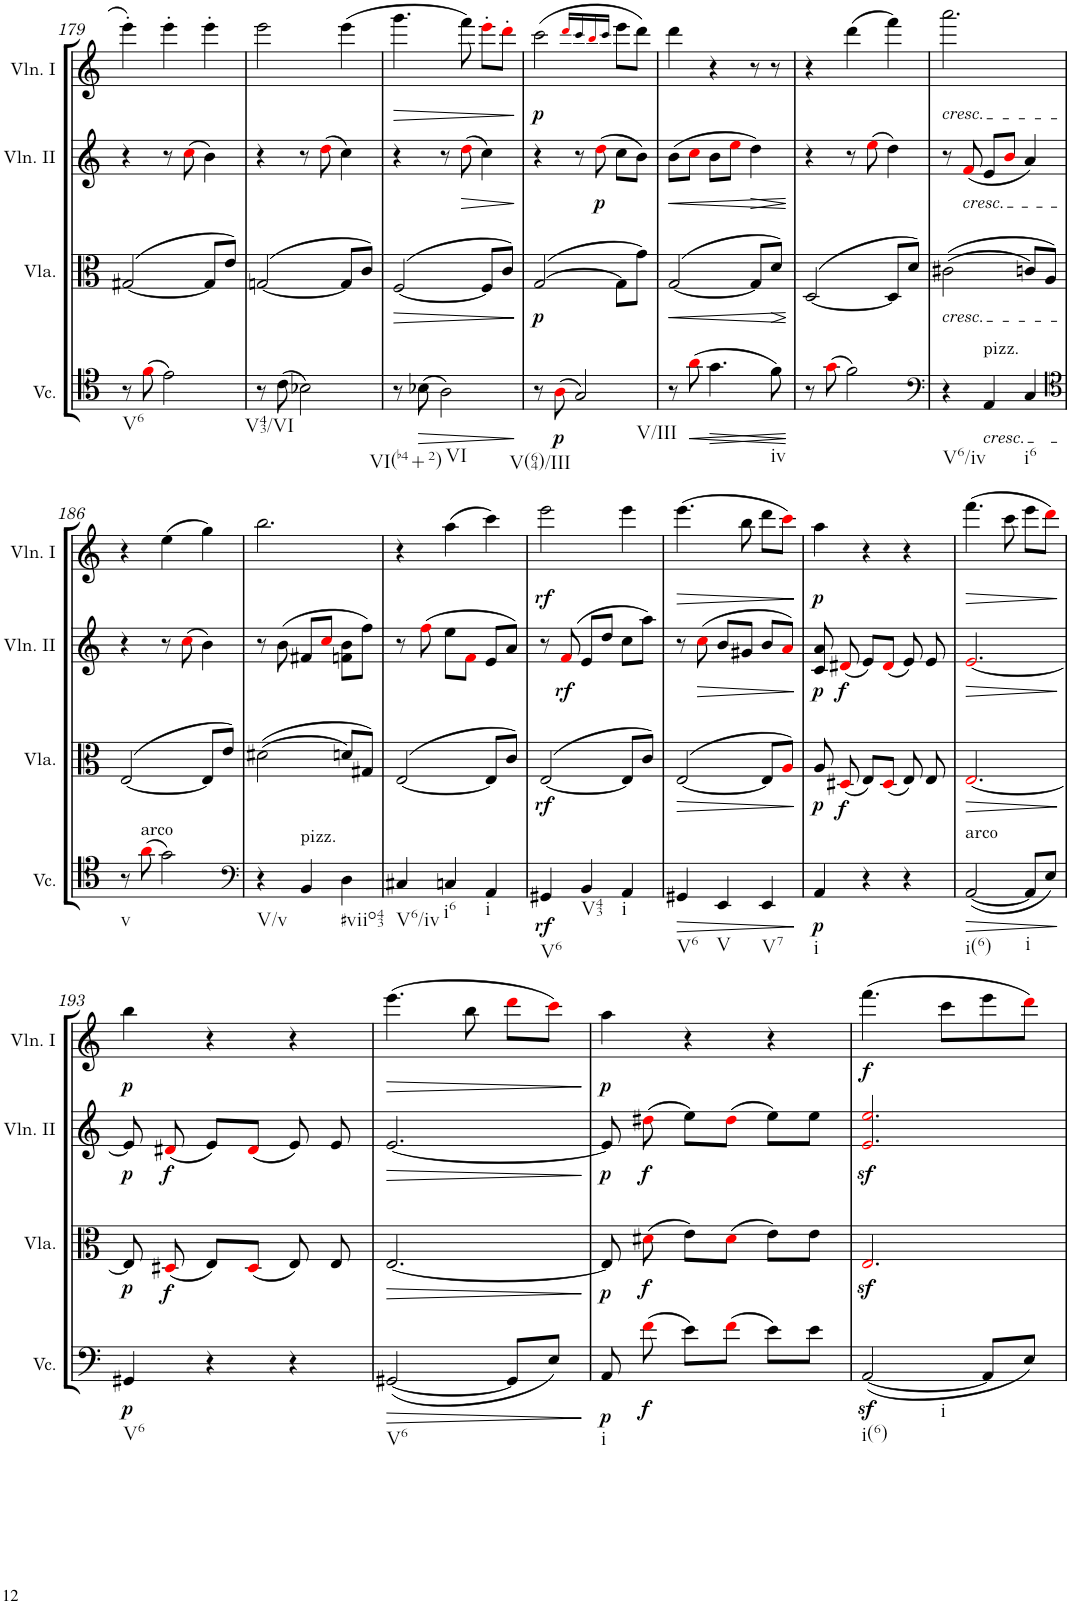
**kern	**dynam	**kern	**dynam	**kern	**dynam	**kern	**dynam
*part4	*part4	*part3	*part3	*part2	*part2	*part1	*part1
*staff4	*staff4	*staff3	*staff3	*staff2	*staff2	*staff1	*staff1
*I"Violoncello	*	*I"Viola	*	*I"Violin II	*	*I"Violin I	*
*I'Vc.	*	*I'Vla.	*	*I'Vln. II	*	*I'Vln. I	*
!!LO:PB:g=z
*clefC4	*	*clefC3	*	*clefG2	*	*clefG2	*
*k[]	*	*k[]	*	*k[]	*	*k[]	*
*M3/4	*	*M3/4	*	*M3/4	*	*M3/4	*
=179	=179	=179	=179	=179	=179	=179	=179
!LO:TX:b:t=V6	!	!	!	!	!	!	!
8r	.	(>[2G#X/	.	4r	.	4eee'\	.
(8fi\	.	.	.	.	.	.	.
2e\)	.	.	.	8r	.	4eee'\	.
.	.	.	.	(8cci\	.	.	.
.	.	8G#/L]	.	4b\)	.	4eee'\	.
.	.	8e/J)	.	.	.	.	.
=180	=180	=180	=180	=180	=180	=180	=180
!LO:TX:b:t=V43/VI	!	!	!	!	!	!	!
8r	.	(>[2Gn/	.	4r	.	2eee\	.
(8c\	.	.	.	.	.	.	.
2B-X\)	.	.	.	8r	.	.	.
.	.	.	.	(8ddi\	.	.	.
.	.	8G/L]	.	4cc\)	.	(4eee\	.
.	.	8c/J)	.	.	.	.	.
=181	=181	=181	=181	=181	=181	=181	=181
!LO:TX:b:t=VI(b4+2)	!	!	!	!	!	!	!
!	!	!	!LO:HP:b	!	!	!	!LO:HP:b
8r	.	(>[2F/	>	4r	.	4.ggg\	>
!	!LO:HP:b	!	!	!	!	!	!
(8B-X\	>	.	.	.	.	.	.
!LO:TX:b:t=VI	!	!	!	!	!	!	!
2A\)	.	.	.	8r	.	.	.
!	!	!	!	!	!LO:HP:b	!	!
.	.	.	.	(8ddi\	>	8fff\)	.
.	.	8F/L]	.	4cc\)	.	8eee'i\L	.
.	.	8c/J)	.	.	.	8ddd'i\J	.
.	]	.	]	.	]	.	]
=182	=182	=182	=182	=182	=182	=182	=182
!LO:TX:b:t=V(64)/III	!	!	!	!	!	!	!
!	!	!	!LO:DY:b	!	!	!	!LO:DY:b
8r	.	([2G/	p	4r	.	(2ccc\	p
!	!LO:DY:b	!	!	!	!	!	!
(8Ai\	p	.	.	.	.	.	.
!LO:TX:b:t=V/III	!	!	!	!	!	!	!
2G/)	.	.	.	8r	.	.	.
!	!	!	!	!	!LO:DY:b	!	!
.	.	.	.	(8ddi\	p	.	.
.	.	.	.	.	.	16qdddi/LL	.
.	.	.	.	.	.	16qccc/	.
.	.	.	.	.	.	16qbbi/	.
.	.	.	.	.	.	16qccc/JJ	.
.	.	8G\L]	.	8cc\L	.	8eee\L	.
.	.	8g\J)	.	8b\J)	.	8ddd\J)	.
=183	=183	=183	=183	=183	=183	=183	=183
!	!	!	!LO:HP:b	!	!LO:HP:b	!	!
8r	.	(>[2G/	<	(8b\L	<	4ddd\	.
!	!LO:HP:b	!	!	!	!	!	!
(8ai\	<	.	.	8cci\J	.	.	.
!	!LO:HP:b	!	!	!	!	!	!
4.g\	>	.	.	8b\L	.	4r	.
.	.	.	.	8eei\J	.	.	.
!	!	!	!	!	!LO:HP:b	!	!
.	.	8G/L]	.	4dd\)	>	8r	.
!LO:TX:b:t=iv	!	!	!	!	!	!	!
!	!	!	!LO:HP:b	!	!	!	!
8f\)	.	8d/J)	>	.	.	8r	.
.	[ ]	.	[ ]	.	[ ]	.	.
=184	=184	=184	=184	=184	=184	=184	=184
8r	.	(>[2D/	.	4r	.	4r	.
(8gi\	.	.	.	.	.	.	.
2f\)	.	.	.	8r	.	(4ddd\	.
.	.	.	.	(8eei\	.	.	.
.	.	8D/L]	.	4dd\)	.	4fff\)	.
.	.	8d/J)	.	.	.	.	.
=185	=185	=185	=185	=185	=185	=185	=185
*clefF4	*	*	*	*	*	*	*
!	!	!	!	!	!	!LO:TX:b:i:t=cresc.	!
!	!	!LO:TX:b:i:t=cresc.	!	!	!	!	!
!LO:TX:b:t=V6/iv	!	!	!	!	!	!	!
4r	.	((2c#X\	.	8r	.	2.aaa\	.
!	!	!	!	!LO:TX:b:i:t=cresc.	!	!	!
.	.	.	.	(8fi/	.	.	.
!LO:TX:a:t=pizz.	!	!	!	!	!	!	!
!LO:TX:b:i:t=cresc.	!	!	!	!	!	!	!
4AA/	.	.	.	8e/L	.	.	.
.	.	.	.	8bi/J	.	.	.
!LO:TX:b:t=i6	!	!	!	!	!	!	!
4C/	.	8cn/L)	.	4a/)	.	.	.
.	.	8A/J)	.	.	.	.	.
!!LO:LB:g=z
=186	=186	=186	=186	=186	=186	=186	=186
*clefC4	*	*	*	*	*	*	*
!LO:TX:b:t=v	!	!	!	!	!	!	!
8r	.	(>[2E/	.	4r	.	4r	.
!LO:TX:a:t=arco	!	!	!	!	!	!	!
(8ai\	.	.	.	.	.	.	.
2g\)	.	.	.	8r	.	(4ee\	.
.	.	.	.	(8cci\	.	.	.
.	.	8E/L]	.	4b\)	.	4gg\)	.
.	.	8e/J)	.	.	.	.	.
=187	=187	=187	=187	=187	=187	=187	=187
*clefF4	*	*	*	*	*	*	*
!LO:TX:b:t=V/v	!	!	!	!	!	!	!
4r	.	((2d#X\	.	8r	.	2.bb\	.
.	.	.	.	(8b\	.	.	.
!LO:TX:a:t=pizz.	!	!	!	!	!	!	!
4BB/	.	.	.	8f#X/L	.	.	.
.	.	.	.	8cci/J	.	.	.
!LO:TX:b:t=#viio43	!	!	!	!	!	!	!
4D\	.	8dn/L)	.	8fn\ 8b\L	.	.	.
.	.	8G#X/J)	.	8ff\J)	.	.	.
=188	=188	=188	=188	=188	=188	=188	=188
!LO:TX:b:t=V6/iv	!	!	!	!	!	!	!
4C#X/	.	(>[2E/	.	8r	.	4r	.
.	.	.	.	(8ffi\	.	.	.
!LO:TX:b:t=i6	!	!	!	!	!	!	!
4Cn/	.	.	.	8ee\L	.	(4aa\	.
.	.	.	.	8fi\J	.	.	.
!LO:TX:b:t=i	!	!	!	!	!	!	!
4AA/	.	8E/L]	.	8e/L	.	4ccc\)	.
.	.	8c/J)	.	8a/J)	.	.	.
=189	=189	=189	=189	=189	=189	=189	=189
!LO:TX:b:t=V6	!	!	!	!	!	!	!
!	!LO:DY:b	!	!LO:DY:b	!	!	!	!LO:DY:b
4GG#X/	rf	(>[2E/	rf	8r	.	2eee\	rf
!	!	!	!	!	!LO:DY:b	!	!
.	.	.	.	(8fi/	rf	.	.
!LO:TX:b:t=V43	!	!	!	!	!	!	!
4BB/	.	.	.	8e/L	.	.	.
.	.	.	.	8dd/J	.	.	.
!LO:TX:b:t=i	!	!	!	!	!	!	!
4AA/	.	8E/L]	.	8cc\L	.	4eee\	.
.	.	8c/J)	.	8aa\J)	.	.	.
=190	=190	=190	=190	=190	=190	=190	=190
!LO:TX:b:t=V6	!	!	!	!	!	!	!
!	!LO:HP:b	!	!LO:HP:b	!	!	!	!LO:HP:b
4GG#X/	>	(>[2E/	>	8r	.	(4.eee\	>
!	!	!	!	!	!LO:HP:b	!	!
.	.	.	.	(8cci\	>	.	.
!LO:TX:b:t=V	!	!	!	!	!	!	!
4EE/	.	.	.	8b/L	.	.	.
.	.	.	.	8g#X/J	.	8bb\	.
!LO:TX:b:t=V7	!	!	!	!	!	!	!
4EE/	.	8E/L]	.	8b/L	.	8ddd\L	.
.	.	8Ai/J)	.	8ai/J)	.	8ccci\J)	.
.	]	.	]	.	]	.	]
=191	=191	=191	=191	=191	=191	=191	=191
!LO:TX:b:t=i	!	!	!	!	!	!	!
!	!LO:DY:b	!	!LO:DY:b	!	!LO:DY:b	!	!LO:DY:b
4AA/	p	8A/	p	8c/ 8a/	p	4aa\	p
!	!	!	!LO:DY:b	!	!LO:DY:b	!	!
.	.	(8D#Xi/	f	(8d#Xi/	f	.	.
4r	.	8E/L)	.	8e/L)	.	4r	.
.	.	(8D#i/J	.	(8d#i/J	.	.	.
4r	.	8E/)	.	8e/)	.	4r	.
.	.	8E/	.	8e/	.	.	.
=192	=192	=192	=192	=192	=192	=192	=192
!LO:TX:a:t=arco	!	!	!	!	!	!	!
!LO:TX:b:t=i(6)	!	!	!	!	!	!	!
!	!LO:HP:b	!	!LO:HP:b	!	!LO:HP:b	!	!LO:HP:b
([2AA/	>	[2.Ei/	>	[2.ei/	>	(4.fff\	>
.	.	.	.	.	.	8ccc\	.
!LO:TX:b:t=i	!	!	!	!	!	!	!
8AA/L]	.	.	.	.	.	8eee\L	.
8E/J)	.	.	.	.	.	8dddi\J)	.
.	]	.	]	.	]	.	]
!!LO:LB:g=z
=193	=193	=193	=193	=193	=193	=193	=193
!LO:TX:b:t=V6	!	!	!	!	!	!	!
!	!LO:DY:b	!	!LO:DY:b	!	!LO:DY:b	!	!LO:DY:b
4GG#X/	p	8E/]	p	8e/]	p	4bb\	p
!	!	!	!LO:DY:b	!	!LO:DY:b	!	!
.	.	(8D#Xi/	f	(8d#Xi/	f	.	.
4r	.	8E/L)	.	8e/L)	.	4r	.
.	.	(8D#i/J	.	(8d#i/J	.	.	.
4r	.	8E/)	.	8e/)	.	4r	.
.	.	8E/	.	8e/	.	.	.
=194	=194	=194	=194	=194	=194	=194	=194
!LO:TX:b:t=V6	!	!	!	!	!	!	!
!	!LO:HP:b	!	!LO:HP:b	!	!LO:HP:b	!	!LO:HP:b
([2GG#X/	>	[2.E/	>	[2.e/	>	(4.eee\	>
.	.	.	.	.	.	8bb\	.
8GG#/L]	.	.	.	.	.	8dddi\L	.
8E/J)	.	.	.	.	.	8ccci\J)	.
.	]	.	]	.	]	.	]
=195	=195	=195	=195	=195	=195	=195	=195
!LO:TX:b:t=i	!	!	!	!	!	!	!
!	!LO:DY:b	!	!LO:DY:b	!	!LO:DY:b	!	!LO:DY:b
8AA/	p	8E/]	p	8e/]	p	4aa\	p
!	!LO:DY:b	!	!LO:DY:b	!	!LO:DY:b	!	!
(8fi\	f	(8d#Xi\	f	(8dd#Xi\	f	.	.
8e\L)	.	8e\L)	.	8ee\L)	.	4r	.
(8fi\J	.	(8d#i\J	.	(8dd#i\J	.	.	.
8e\L)	.	8e\L)	.	8ee\L)	.	4r	.
8e\J	.	8e\J	.	8ee\J	.	.	.
=196	=196	=196	=196	=196	=196	=196	=196
!LO:TX:b:t=i(6)	!	!	!	!	!	!	!
!LO:TX:b:t=i	!	!	!	!	!	!	!
!	!	!	!	!	!	!	!LO:DY:b
([2AAz</	.	2.Ez<i/	.	2.ei/z< 2.eei/z<	.	(4.fff\	f
.	.	.	.	.	.	8ccc\L	.
8AA/L]	.	.	.	.	.	8eee\	.
8E/J)	.	.	.	.	.	8dddi\J)	.
=	=	=	=	=	=	=	=
*-	*-	*-	*-	*-	*-	*-	*-
